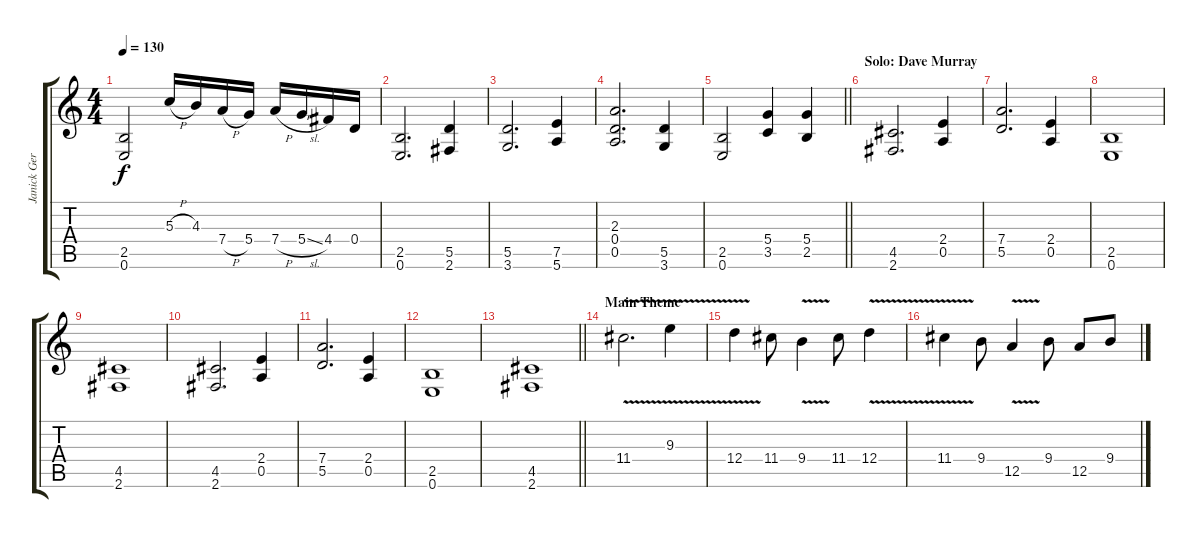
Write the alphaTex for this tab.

\track ("Janick Gers" "Janick Ger") {instrument overdrivenguitar}
\staff {score tabs}
\tuning (E4 B3 G3 D3 A2 E2) {hide}
\ts (4 4)
\tempo 130
\clef g2
\ks c
(2.5 0.6).2{dy f} 5.3{h}.16 4.3.16 7.4{h}.16 5.4.16 7.4{h}.16 5.4{sl}.16 4.4.16 0.4.16 |
(2.5 0.6).2{d} (5.5 2.6).4 |
(5.5 3.6).2{d} (7.5 5.6).4 |
(2.3 0.4 0.5).2{d} (5.5 3.6).4 |
\barLineRight lightlight
(2.5 0.6).2 (5.4 3.5).4 (5.4 2.5).4 |
\section ("" "Solo: Dave Murray")
(4.5 2.6).2{d} (2.4 0.5).4 |
(7.4 5.5).2{d} (2.4 0.5).4 |
(2.5 0.6).1 |
(4.5 2.6).1 |
(4.5 2.6).2{d} (2.4 0.5).4 |
(7.4 5.5).2{d} (2.4 0.5).4 |
(2.5 0.6).1 |
\barLineRight lightlight
(4.5 2.6).1 |
\section ("" "Main Theme")
11.4{v}.2{d instrument overdrivenguitar} 9.3{v}.4 |
12.4{v}.4 11.4.8 9.4{v}.4 11.4.8 12.4{v}.4 |
11.4{v}.4 9.4.8 12.5{v}.4 9.4.8 12.5.8 9.4.8
